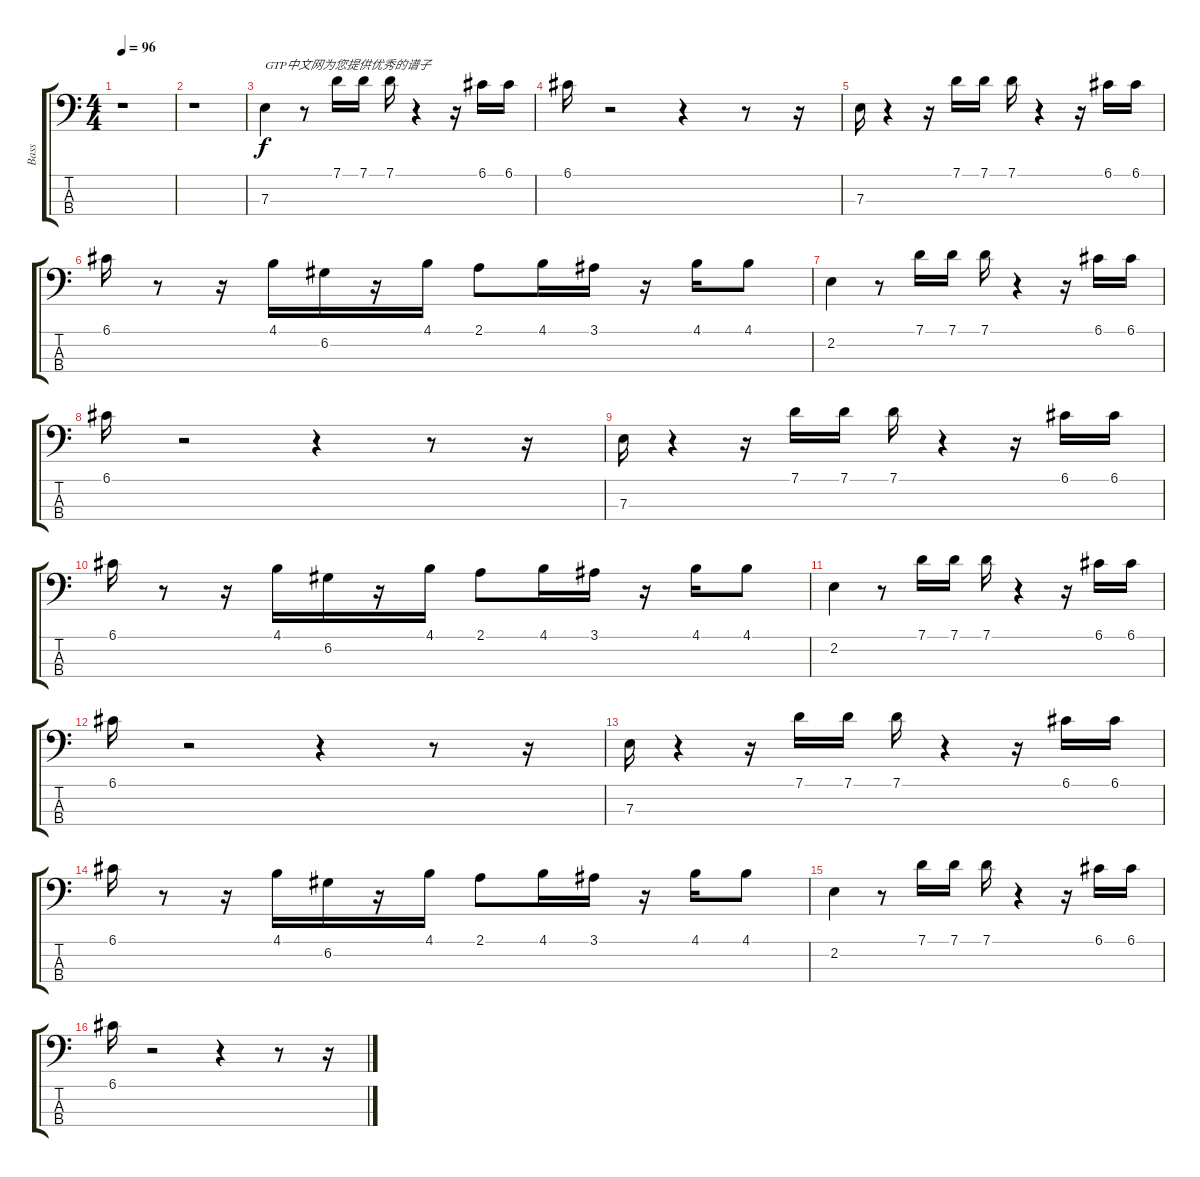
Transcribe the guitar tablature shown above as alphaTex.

\track ("Bass" "Bass") {instrument electricbassfinger}
\staff {score tabs}
\tuning (G2 D2 A1 E1) {hide}
\ts (4 4)
\tempo 96
\clef f4
\ks c
r.1{dy f instrument electricbassfinger} |
r.1 |
7.3.4{txt "GTP中文网为您提供优秀的谱子"} r.8 7.1.16 7.1.16 7.1.16 r.4 r.16 6.1.16 6.1.16 |
6.1.16 r.2 r.4 r.8 r.16 |
7.3.16 r.4 r.16 7.1.16 7.1.16 7.1.16 r.4 r.16 6.1.16 6.1.16 |
6.1.16 r.8 r.16 4.1.16 6.2.16 r.16 4.1.16 2.1.8 4.1.16 3.1.16 r.16 4.1.16 4.1.8 |
2.2.4 r.8 7.1.16 7.1.16 7.1.16 r.4 r.16 6.1.16 6.1.16 |
6.1.16 r.2 r.4 r.8 r.16 |
7.3.16 r.4 r.16 7.1.16 7.1.16 7.1.16 r.4 r.16 6.1.16 6.1.16 |
6.1.16 r.8 r.16 4.1.16 6.2.16 r.16 4.1.16 2.1.8 4.1.16 3.1.16 r.16 4.1.16 4.1.8 |
2.2.4 r.8 7.1.16 7.1.16 7.1.16 r.4 r.16 6.1.16 6.1.16 |
6.1.16 r.2 r.4 r.8 r.16 |
7.3.16 r.4 r.16 7.1.16 7.1.16 7.1.16 r.4 r.16 6.1.16 6.1.16 |
6.1.16 r.8 r.16 4.1.16 6.2.16 r.16 4.1.16 2.1.8 4.1.16 3.1.16 r.16 4.1.16 4.1.8 |
2.2.4 r.8 7.1.16 7.1.16 7.1.16 r.4 r.16 6.1.16 6.1.16 |
6.1.16 r.2 r.4 r.8 r.16
